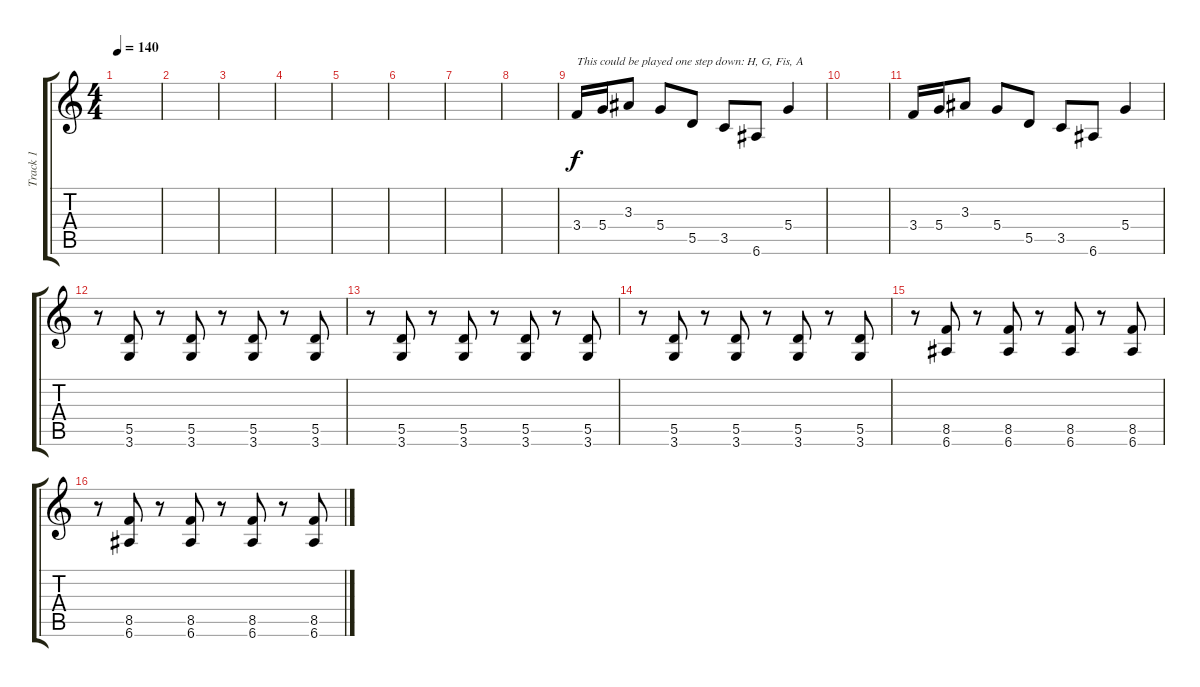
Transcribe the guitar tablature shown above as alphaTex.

\track ("Track 1" "Track 1") {instrument distortionguitar}
\staff {score tabs}
\tuning (E4 B3 G3 D3 A2 E2) {hide}
\ts (4 4)
\tempo 140
\clef g2
\ks c
|
|
|
|
|
|
|
|
3.4.16{txt "This could be played one step down: H, G, Fis, A "} 5.4.16 3.3.8 5.4.8 5.5.8 3.5.8 6.6.8 5.4.4 |
|
3.4.16 5.4.16 3.3.8 5.4.8 5.5.8 3.5.8 6.6.8 5.4.4 |
r.8 (5.5 3.6).8 r.8 (5.5 3.6).8 r.8 (5.5 3.6).8 r.8 (5.5 3.6).8 |
r.8 (5.5 3.6).8 r.8 (5.5 3.6).8 r.8 (5.5 3.6).8 r.8 (5.5 3.6).8 |
r.8 (5.5 3.6).8 r.8 (5.5 3.6).8 r.8 (5.5 3.6).8 r.8 (5.5 3.6).8 |
r.8 (8.5 6.6).8 r.8 (8.5 6.6).8 r.8 (8.5 6.6).8 r.8 (8.5 6.6).8 |
r.8 (8.5 6.6).8 r.8 (8.5 6.6).8 r.8 (8.5 6.6).8 r.8 (8.5 6.6).8
